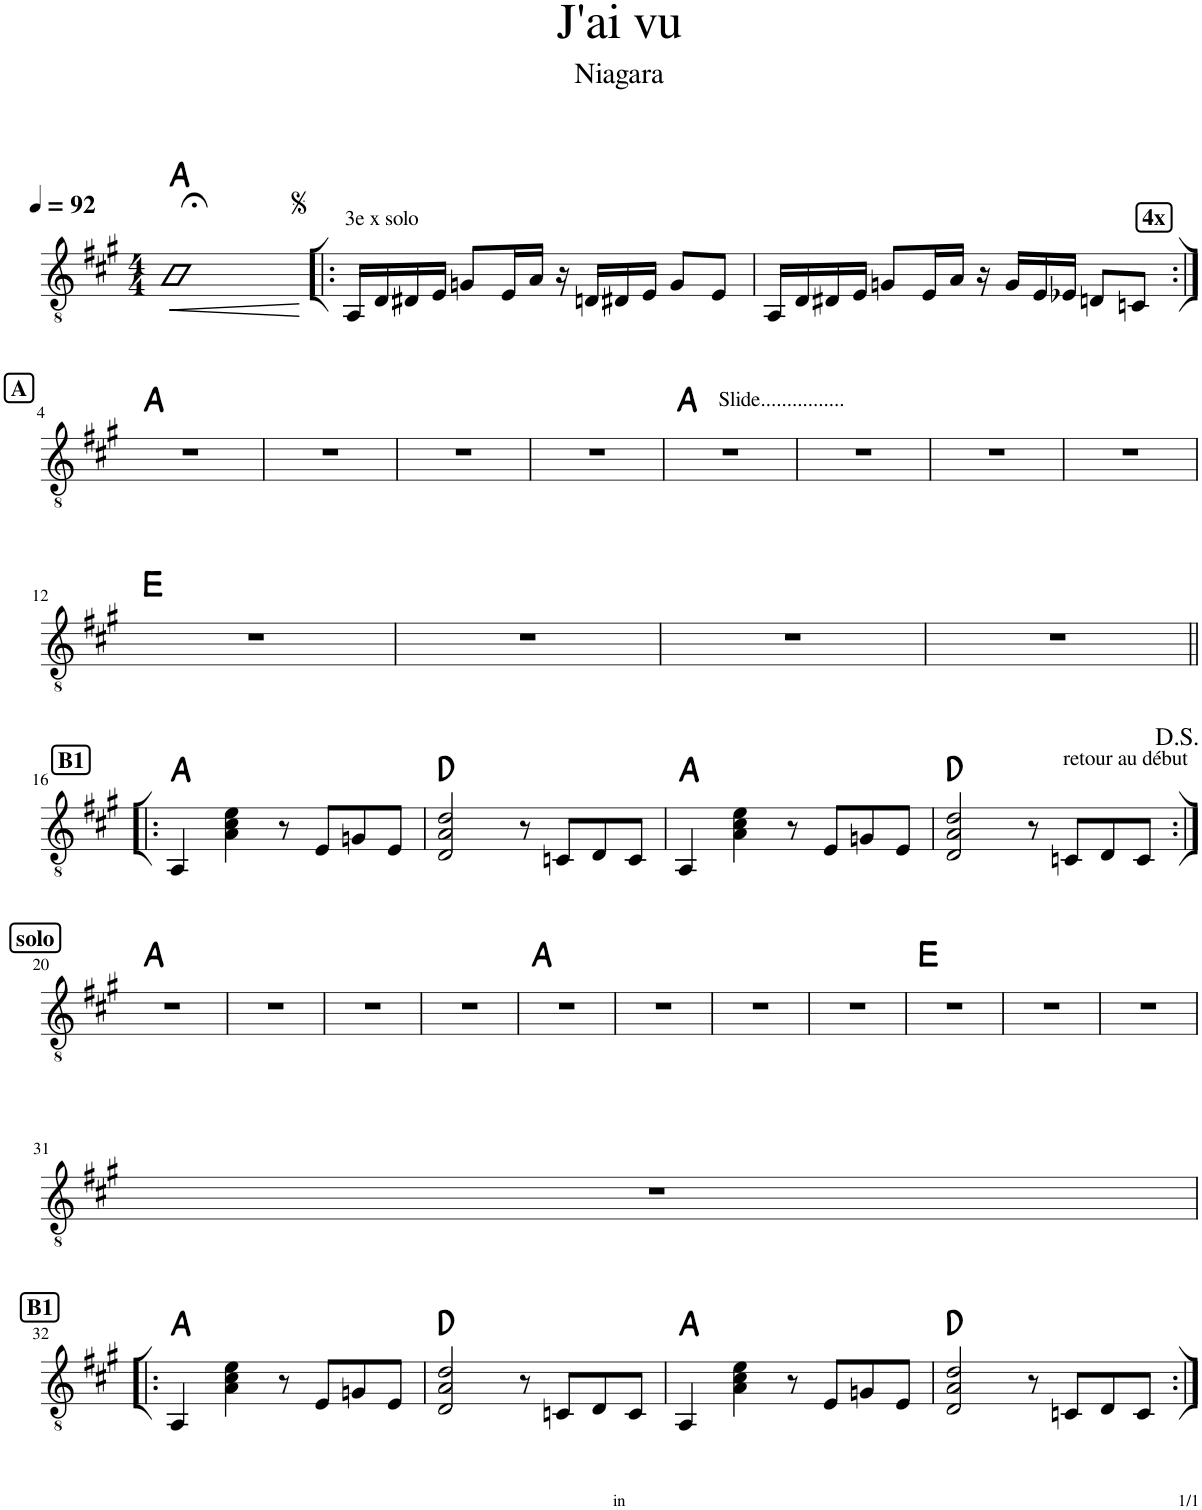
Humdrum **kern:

**kern	**dynam	**harte
*part1	*part1	*part1
*staff1	*staff1	*
*I"Classical Guitar	*	*
*I'Guit.	*	*
*clefGv2	*	*
*k[f#c#g#]	*	*
*M4/4	*	*
*MM92	*	*
=1	=1	=1
!	!LO:HP:b	!
1A;<	<	A:maj
.	[	.
=2!|:	=2!|:	=2!|:
!LO:TX:a:t=3e x solo	!	!
16AA/LL	.	.
16D/	.	.
16D#X/	.	.
16E/JJ	.	.
8Gn/L	.	.
16E/L	.	.
16A/JJ	.	.
16r	.	.
16Dn/LL	.	.
16D#X/	.	.
16E/JJ	.	.
8G/L	.	.
8E/J	.	.
!!LO:REH:place=s1:a:B:cj:fs=11:t=4x:qo=3.5
=3	=3	=3
16AA/LL	.	.
16D/	.	.
16D#X/	.	.
16E/JJ	.	.
8Gn/L	.	.
16E/L	.	.
16A/JJ	.	.
16r	.	.
16G/LL	.	.
16E/	.	.
16E-X/JJ	.	.
8Dn/L	.	.
8Cn/J	.	.
!!LO:LB:g=z
!!LO:REH:place=s1:a:B:cj:fs=11:t=A
=4:|!	=4:|!	=4:|!
1r	.	A:maj
=5	=5	=5
1r	.	.
=6	=6	=6
1r	.	.
=7	=7	=7
1r	.	.
=8	=8	=8
!LO:TX:a:t=Slide................	!	!
1r	.	A:maj
=9	=9	=9
1r	.	.
=10	=10	=10
1r	.	.
=11	=11	=11
1r	.	.
!!LO:LB:g=z
=12	=12	=12
1r	.	E:maj
=13	=13	=13
1r	.	.
=14	=14	=14
1r	.	.
=15	=15	=15
1r	.	.
!!LO:LB:g=z
!!LO:REH:place=s1:a:B:cj:fs=11:t=B1
=16!|:	=16!|:	=16!|:
4AA/	.	A:maj
4A\ 4c#\ 4e\	.	.
8r	.	.
8E/L	.	.
8Gn/	.	.
8E/J	.	.
=17	=17	=17
2D/ 2A/ 2d/	.	D:maj
8r	.	.
8Cn/L	.	.
8D/	.	.
8C/J	.	.
=18	=18	=18
4AA/	.	A:maj
4A\ 4c#\ 4e\	.	.
8r	.	.
8E/L	.	.
8Gn/	.	.
8E/J	.	.
=19	=19	=19
2D/ 2A/ 2d/	.	D:maj
8r	.	.
8Cn/L	.	.
8D/	.	.
!LO:TX:a:t=retour au début	!	!
8C/J	.	.
!!LO:LB:g=z
!!LO:REH:place=s1:a:B:cj:fs=11:t=solo
=20:|!	=20:|!	=20:|!
1r	.	A:maj
=21	=21	=21
1r	.	.
=22	=22	=22
1r	.	.
=23	=23	=23
1r	.	.
=24	=24	=24
1r	.	A:maj
=25	=25	=25
1r	.	.
=26	=26	=26
1r	.	.
=27	=27	=27
1r	.	.
=28	=28	=28
1r	.	E:maj
=29	=29	=29
1r	.	.
=30	=30	=30
1r	.	.
!!LO:LB:g=z
=31	=31	=31
1r	.	.
!!LO:LB:g=z
!!LO:REH:place=s1:a:B:cj:fs=11:t=B1
=32!|:	=32!|:	=32!|:
4AA/	.	A:maj
4A\ 4c#\ 4e\	.	.
8r	.	.
8E/L	.	.
8Gn/	.	.
8E/J	.	.
=33	=33	=33
2D/ 2A/ 2d/	.	D:maj
8r	.	.
8Cn/L	.	.
8D/	.	.
8C/J	.	.
=34	=34	=34
4AA/	.	A:maj
4A\ 4c#\ 4e\	.	.
8r	.	.
8E/L	.	.
8Gn/	.	.
8E/J	.	.
=35	=35	=35
2D/ 2A/ 2d/	.	D:maj
8r	.	.
8Cn/L	.	.
8D/	.	.
8C/J	.	.
=:|!	=:|!	=:|!
*-	*-	*-
